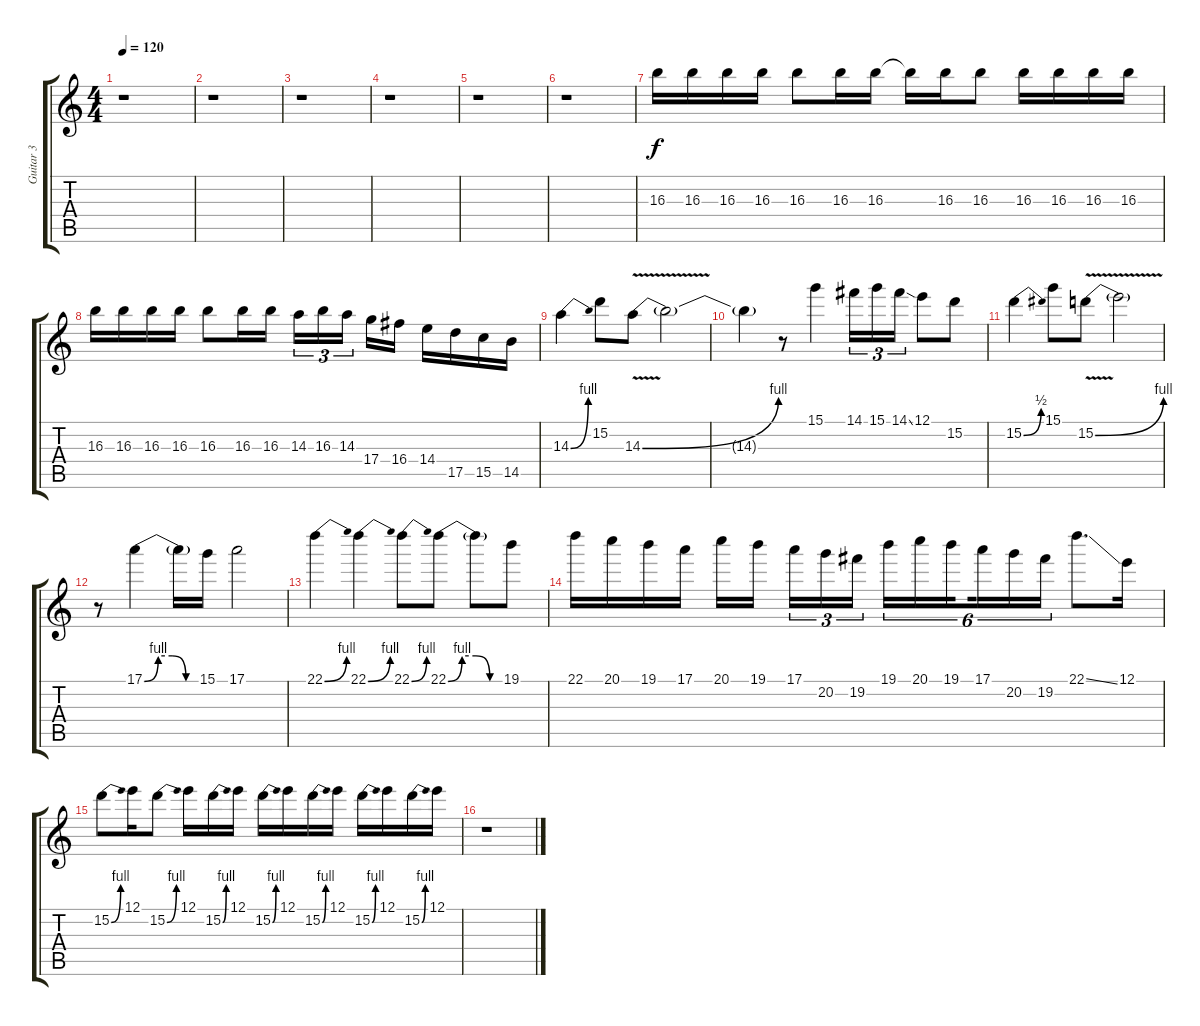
\track ("Guitar 3" "Guitar 3") {instrument distortionguitar}
\staff {score tabs}
\tuning (E4 B3 G3 D3 A2 E2) {hide}
\ts (4 4)
\tempo 120
\clef g2
\ks c
r.1{dy f instrument distortionguitar} |
r.1 |
r.1 |
r.1 |
r.1 |
r.1 |
16.3.16 16.3.16 16.3.16 16.3.16 16.3.8 16.3.16 16.3.16 16.3{t}.16 16.3.16 16.3.8 16.3.16 16.3.16 16.3.16 16.3.16 |
16.3.16 16.3.16 16.3.16 16.3.16 16.3.8 16.3.16 16.3.16 14.3.16{tu (3 2)} 16.3.16{tu (3 2)} 14.3.16{tu (3 2) beam splitsecondary} 17.4.16 16.4.16 14.4.16 17.5.16 15.5.16 14.5.16 |
14.3{be (bend 0 0 60 4)}.4 15.2.8 14.3{be (bend 0 0 60 4) v}.8 14.3{t}.2 |
14.3{t}.4 r.8 15.1.4 14.1.16{tu (3 2)} 15.1.16{tu (3 2)} 14.1{ss}.16{tu (3 2)} 12.1.8 15.2.8 |
15.2{be (bend 0 0 60 2)}.4 15.1.8 15.2{be (bend 0 0 60 4) v}.8 15.2{t}.2 |
r.8 17.1{be (custom 0 0 15 4 30 4 45 0 60 0)}.4 17.1{t}.16 15.1.16 17.1.2 |
22.1{be (bend 0 0 60 4)}.4 22.1{be (bend 0 0 60 4)}.4 22.1{be (bend 0 0 60 4)}.8 22.1{be (custom 0 0 15 4 30 4 45 0 60 0)}.8 22.1{t}.8 19.1.8 |
22.1.16 20.1.16 19.1.16 17.1.16 20.1.16 19.1.16{beam splitsecondary} 17.1.16{tu (3 2)} 20.2.16{tu (3 2)} 19.2.16{tu (3 2)} 19.1.16{tu (6 4)} 20.1.16{tu (6 4)} 19.1.16{tu (6 4) beam splitsecondary} 17.1.16{tu (6 4)} 20.2.16{tu (6 4)} 19.2.16{tu (6 4)} 22.1{ss}.8{d} 12.1.16 |
15.2{be (bend 0 0 60 4)}.8 12.1.16 15.2{be (bend 0 0 60 4)}.8 12.1.16 15.2{be (bend 0 0 60 4)}.16 12.1.16 15.2{be (bend 0 0 60 4)}.16 12.1.16 15.2{be (bend 0 0 60 4)}.16 12.1.16 15.2{be (bend 0 0 60 4)}.16 12.1.16 15.2{be (bend 0 0 60 4)}.16 12.1.16 |
r.1
